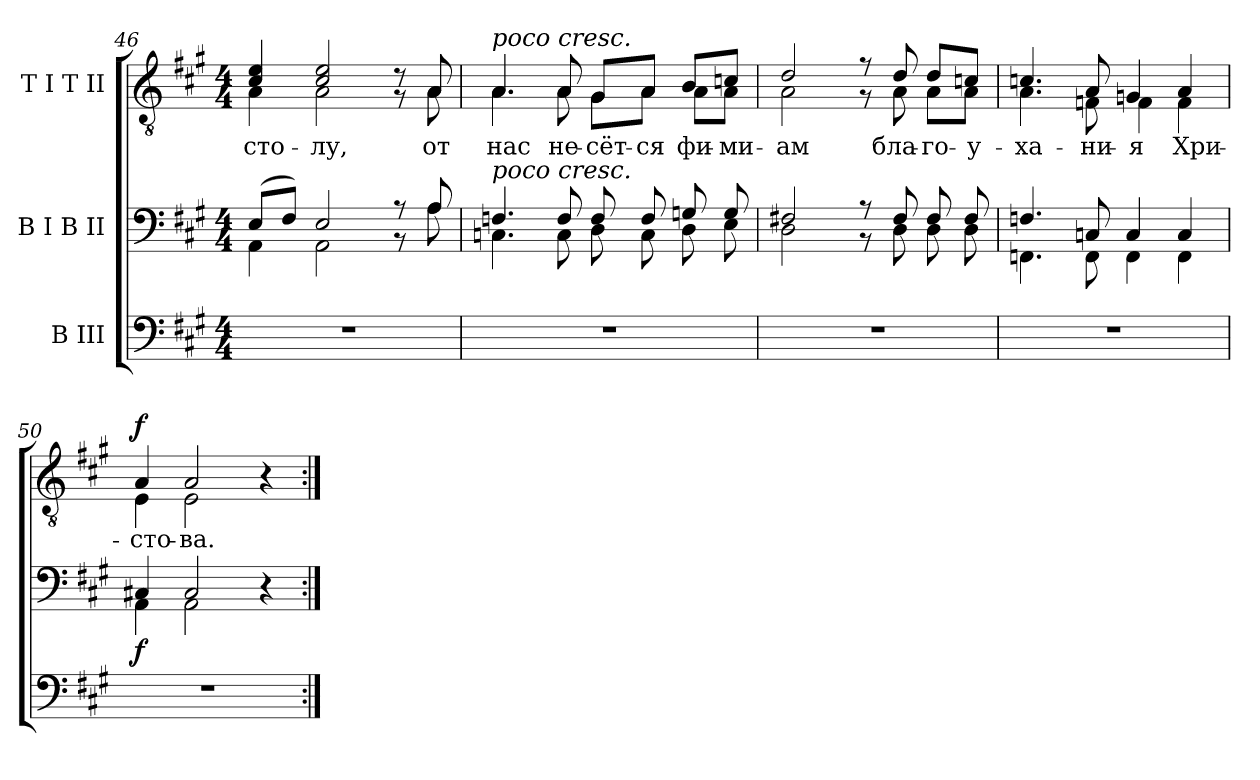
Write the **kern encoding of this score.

**kern	**kern	**dynam	**kern	**text	**dynam
*part3	*part2	*part2	*part1	*part1	*part1
*staff3	*staff2	*staff2	*staff1	*staff1	*staff1
*I"B III	*I"B I B II	*	*I"Т I T II	*	*
*clefF4	*clefF4	*	*clefGv2	*	*
*	*	*	*ITrd7c12	*	*
*k[f#c#g#]	*k[f#c#g#]	*	*k[f#c#g#]	*	*
*A:	*A:	*	*A:	*	*
*M4/4	*M4/4	*	*M4/4	*	*
=46	=46	=46	=46	=46	=46
*	*^	*	*^	*	*
!	!	!	!	!	!	!LO:LY:b:color=#000000	!
1r	(8Ei/L	4AAi\	.	4C#i/ 4Ei	4AAi\	сто-	.
.	8F#i/J)	.	.	.	.	.	.
!	!	!	!	!	!	!LO:LY:b:color=#000000	!
.	2Ei/	2AAi\	.	2C#i/ 2Ei	2AAi\	лу,	.
.	8r	8r	.	8r	8r	.	.
!	!	!	!	!	!	!LO:LY:b:color=#000000	!
.	8Ai/	8Ai\	.	8AAi/	8AAi\	от	.
!!LO:LB:g=z	!!
=47	=47	=47	=47	=47	=47	=47	=47
!	!	!	!	!LO:TX:a:i:t=poco cresc.	!	!	!
!	!LO:TX:a:i:t=poco cresc.	!	!	!	!	!	!
!	!	!	!	!	!	!LO:LY:b:color=#000000	!
1r	4.Fni/	4.Cni\	.	4.AAi/	4.AAi\	нас	.
!	!	!	!	!	!	!LO:LY:b:color=#000000	!
.	8Fi/	8Ci\	.	8AAi/	8AAi\	не-	.
!	!	!	!	!	!	!LO:LY:b:color=#000000	!
.	8Fi/	8Di\	.	8GG#i/L	8GG#i\L	сёт-	.
!	!	!	!	!	!	!LO:LY:b:color=#000000	!
.	8Fi/	8Ci\	.	8AAi/J	8AAi\J	ся	.
!	!	!	!	!	!	!LO:LY:b:color=#000000	!
.	8Gni/	8Di\	.	8BBi/L	8AAi\L	фи-	.
!	!	!	!	!	!	!LO:LY:b:color=#000000	!
.	8Gi/	8Ei\	.	8Cni/J	8AAi\J	ми-	.
=48	=48	=48	=48	=48	=48	=48	=48
!	!	!	!	!	!	!LO:LY:b:color=#000000	!
1r	2F#Xi/	2Di\	.	2Di/	2AAi\	ам	.
.	8r	8r	.	8r	8r	.	.
!	!	!	!	!	!	!LO:LY:b:color=#000000	!
.	8F#i/	8Di\	.	8Di/	8AAi\	бла-	.
!	!	!	!	!	!	!LO:LY:b:color=#000000	!
.	8F#i/	8Di\	.	8Di/L	8AAi\L	го-	.
!	!	!	!	!	!	!LO:LY:b:color=#000000	!
.	8F#i/	8Di\	.	8Cni/J	8AAi\J	у-	.
=49	=49	=49	=49	=49	=49	=49	=49
!	!	!	!	!	!	!LO:LY:b:color=#000000	!
1r	4.Fni/	4.FFni\	.	4.Cni/	4.AAi\	ха-	.
!	!	!	!	!	!	!LO:LY:b:color=#000000	!
.	8Cni/	8FFi\	.	8AAi/	8FFni\	ни-	.
!	!	!	!	!	!	!LO:LY:b:color=#000000	!
.	4Ci/	4FFi\	.	4GGni/	4FFi\	я	.
!	!	!	!	!	!	!LO:LY:b:color=#000000	!
.	4Ci/	4FFi\	.	4AAi/	4FFi\	Хри-	.
=50	=50	=50	=50	=50	=50	=50	=50
!	!	!	!	!	!	!LO:LY:b:color=#000000	!
1r	4C#Xi/	4AAi\	f	4AAi/	4EEi\	сто-	f
!	!	!	!	!	!	!LO:LY:b:color=#000000	!
.	2C#i/	2AAi\	.	2AAi/	2EEi\	ва.	.
.	4r	4ryy	.	4r	4ryy	.	.
*	*v	*v	*	*	*	*	*
*	*	*	*v	*v	*	*
=:|!	=:|!	=:|!	=:|!	=:|!	=:|!
*-	*-	*-	*-	*-	*-
